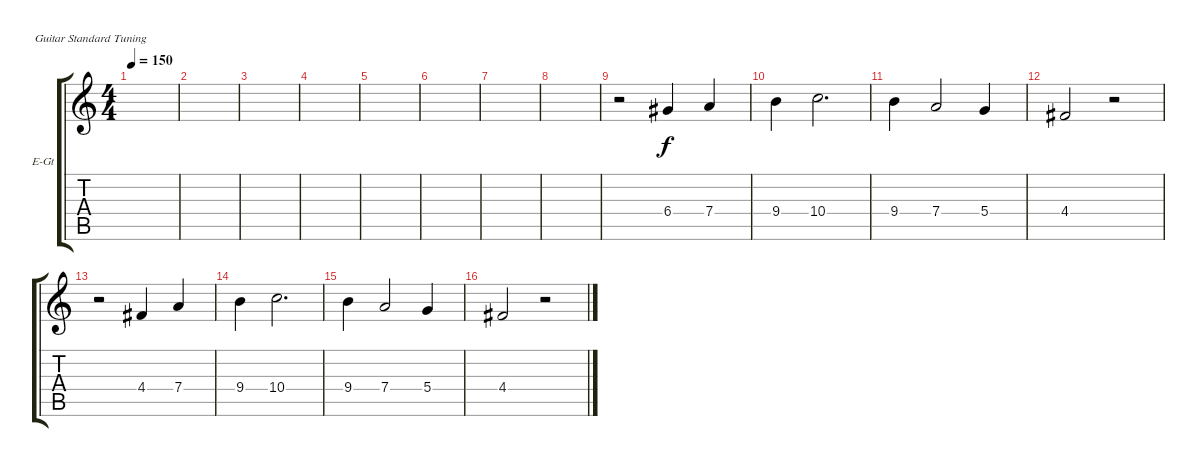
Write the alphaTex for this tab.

\defaultSystemsLayout 4
\bracketExtendMode groupsimilarinstruments
\firstSystemTrackNameOrientation horizontal
\otherSystemsTrackNameOrientation horizontal
\track ("В. Бутусов (Вокал)" "E-Gt") {instrument electricguitarclean}
\staff {score tabs}
\tuning (E4 B3 G3 D3 A2 E2)
\ts (4 4)
\tempo 150
\clef g2
\ks c
|
|
|
|
|
|
|
|
r.2 6.4.4 7.4.4 |
9.4.4 10.4.2{d} |
9.4.4 7.4.2 5.4.4 |
4.4.2 r.2 |
r.2 4.4.4 7.4.4 |
9.4.4 10.4.2{d} |
9.4.4 7.4.2 5.4.4 |
4.4.2 r.2
